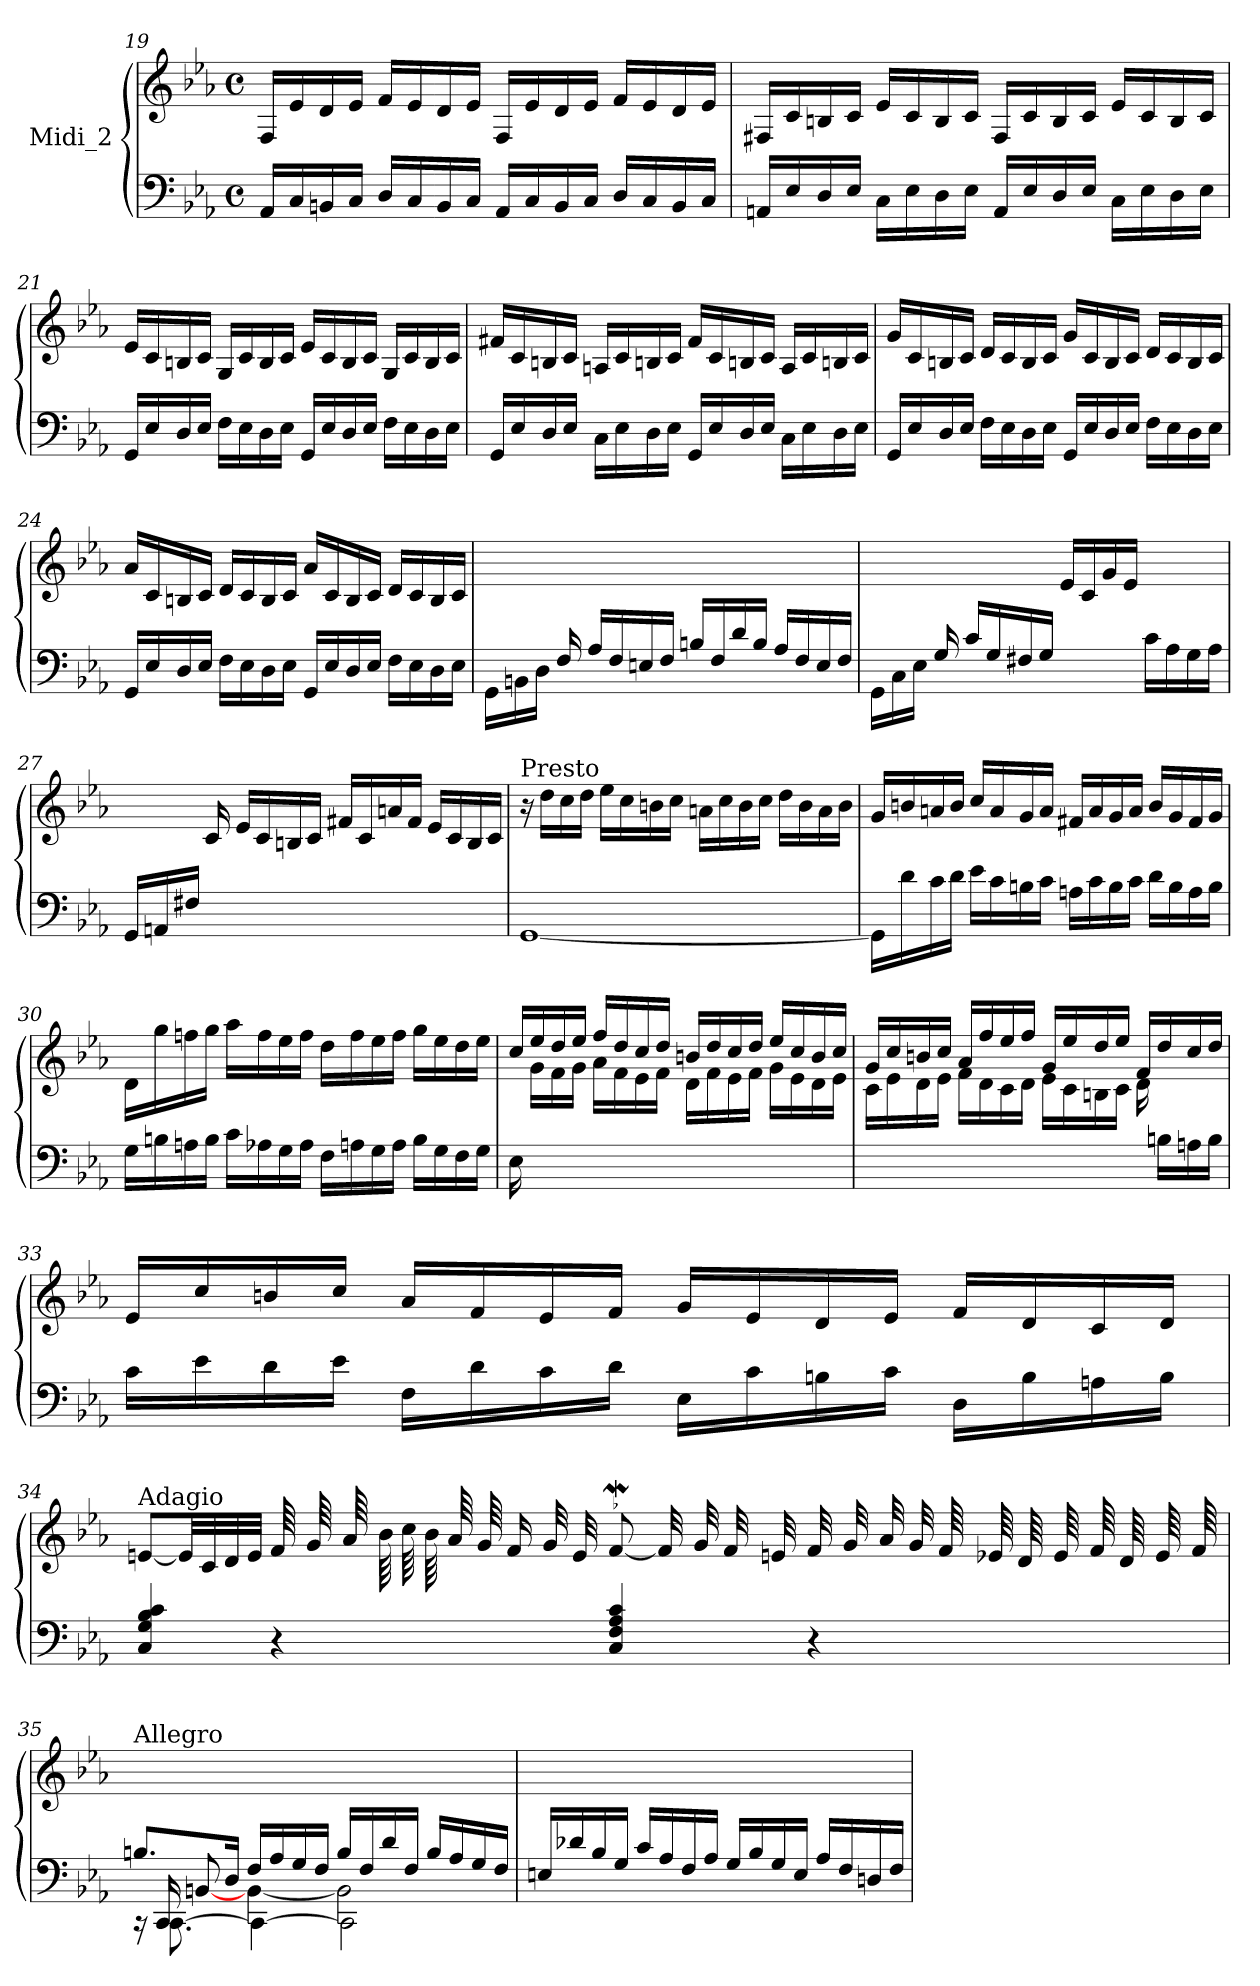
**kern	**kern
*part1	*part1
*staff2	*staff1
*I"Midi_2	*
!!LO:LB:g=z
*clefF4	*clefG2
*k[b-e-a-]	*k[b-e-a-]
*E-:	*E-:
*M4/4	*M4/4
*met(c)	*met(c)
=19	=19
16AA-LL	16FLL
16C	16e-
16BBn	16d
16CJJ	16e-JJ
16DLL	16fLL
16C	16e-
16BB	16d
16CJJ	16e-JJ
16AA-LL	16FLL
16C	16e-
16BB	16d
16CJJ	16e-JJ
16DLL	16fLL
16C	16e-
16BB	16d
16CJJ	16e-JJ
=20	=20
16AAnLL	16F#XLL
16E-	16c
16D	16Bn
16E-JJ	16cJJ
16CLL	16e-LL
16E-	16c
16D	16B
16E-JJ	16cJJ
16AALL	16F#LL
16E-	16c
16D	16B
16E-JJ	16cJJ
16CLL	16e-LL
16E-	16c
16D	16B
16E-JJ	16cJJ
=21	=21
16GGLL	16e-LL
16E-	16c
16D	16Bn
16E-JJ	16cJJ
16FLL	16GLL
16E-	16c
16D	16B
16E-JJ	16cJJ
16GGLL	16e-LL
16E-	16c
16D	16B
16E-JJ	16cJJ
16FLL	16GLL
16E-	16c
16D	16B
16E-JJ	16cJJ
!!LO:LB:g=z
=22	=22
16GGLL	16f#XLL
16E-	16c
16D	16Bn
16E-JJ	16cJJ
16CLL	16AnLL
16E-	16c
16D	16Bn
16E-JJ	16cJJ
16GGLL	16f#LL
16E-	16c
16D	16Bn
16E-JJ	16cJJ
16CLL	16ALL
16E-	16c
16D	16Bn
16E-JJ	16cJJ
=23	=23
16GGLL	16gLL
16E-	16c
16D	16Bn
16E-JJ	16cJJ
16FLL	16dLL
16E-	16c
16D	16B
16E-JJ	16cJJ
16GGLL	16gLL
16E-	16c
16D	16B
16E-JJ	16cJJ
16FLL	16dLL
16E-	16c
16D	16B
16E-JJ	16cJJ
=24	=24
16GGLL	16a-LL
16E-	16c
16D	16Bn
16E-JJ	16cJJ
16FLL	16dLL
16E-	16c
16D	16B
16E-JJ	16cJJ
16GGLL	16a-LL
16E-	16c
16D	16B
16E-JJ	16cJJ
16FLL	16dLL
16E-	16c
16D	16B
16E-JJ	16cJJ
!!LO:LB:g=z
=25	=25
16GG\LL	1ryy
16BBn\	.
16D\JJ	.
16F/	.
16A-/LL	.
16F/	.
16En/	.
16F/JJ	.
16Bn/LL	.
16F/	.
16d/	.
16B/JJ	.
16A-/LL	.
16F/	.
16E/	.
16F/JJ	.
=26	=26
16GG\LL	4ryy
16C\	.
16E-\JJ	.
16G/	.
16c/LL	4ryy
16G/	.
16F#X/	.
16G/JJ	.
4ryy	16e-LL
.	16c
.	16g
.	16e-JJ
16cLL	4ryy
16A-	.
16G	.
16A-JJ	.
=27	=27
16GGLL	8.ryy
16AAn	.
16F#XJJ	.
16ryy	16c
4ryy	16e-LL
.	16c
.	16Bn
.	16cJJ
4ryy	16f#XLL
.	16c
.	16an
.	16f#JJ
4ryy	16e-LL
.	16c
.	16B
.	16cJJ
!!LO:LB:g=z
=28	=28
!	!LO:TX:a:t=Presto
[1GG	16r
.	16ddLL
.	16cc
.	16ddJJ
.	16ee-LL
.	16cc
.	16bn
.	16ccJJ
.	16anLL
.	16cc
.	16b
.	16ccJJ
.	16ddLL
.	16b
.	16a
.	16bJJ
=29	=29
16GGLL]	16gLL
16d	16bn
16c	16an
16dJJ	16bJJ
16e-LL	16ccLL
16c	16a
16Bn	16g
16cJJ	16aJJ
16AnLL	16f#XLL
16c	16a
16B	16g
16cJJ	16aJJ
16dLL	16bLL
16B	16g
16A	16f#
16BJJ	16gJJ
=30	=30
16GLL	16dLL
16Bn	16gg
16An	16ffn
16BJJ	16ggJJ
16cLL	16aa-LL
16A-X	16ff
16G	16ee-
16A-JJ	16ffJJ
16FLL	16ddLL
16An	16ff
16G	16ee-
16AJJ	16ffJJ
16BLL	16ggLL
16G	16ee-
16F	16dd
16GJJ	16ee-JJ
!!LO:LB:g=z
=31	=31
*	*^
16E-	16cc/LL	16ryy
16ryy	16ee-/	16g\LL
8ryy	16dd/	16f\
.	16ee-/JJ	16g\JJ
4ryy	16ff/LL	16a-\LL
.	16dd/	16f\
.	16cc/	16e-\
.	16dd/JJ	16f\JJ
2ryy	16bnLL	16dLL
.	16dd/	16f\
.	16cc/	16e-\
.	16dd/JJ	16f\JJ
.	16ee-/LL	16gLL
.	16cc/	16e-\
.	16b/	16d\
.	16cc/JJ	16e-\JJ
=32	=32	=32
2ryy	16g/LL	16c\LL
.	16cc/	16e-\
.	16bn/	16d\
.	16cc/JJ	16e-\JJ
.	16a-LL	16f\LL
.	16ff/	16d\
.	16ee-/	16c\
.	16ff/JJ	16d\JJ
4ryy	16g/LL	16e-LL
.	16ee-/	16c\
.	16dd/	16Bn\
.	16ee-/JJ	16c\JJ
16ryy	16fLL	16d\
16BnLL	16dd/	8.ryy
16An	16cc/	.
16BJJ	16dd/JJ	.
=33	=33	=33
16cLL	16e-/LL	1ryy
16e-	16cc/	.
16d	16bn/	.
16e-JJ	16cc/JJ	.
16FLL	16a-/LL	.
16d	16f/	.
16c	16e-/	.
16dJJ	16f/JJ	.
16E-LL	16gLL	.
16c	16e-/	.
16Bn	16d/	.
16cJJ	16e-/JJ	.
16DLL	16fLL	.
16B	16d/	.
16An	16c/	.
16BJJ	16d/JJ	.
*	*v	*v
!!LO:LB:g=z
=34	=34
*^	*
*	*^	*
!	!	!	!LO:TX:a:t=Adagio
4C/ 4G/ 4B-/ 4c/	1ryy	1ryy	[8enL
.	.	.	32eLL]
.	.	.	32c
.	.	.	32d
.	.	.	32eJJJ
4r	.	.	64fLLLL
.	.	.	64g
.	.	.	64a-
.	.	.	64b-
.	.	.	64cc
.	.	.	64b-
.	.	.	64a-
.	.	.	64g
.	.	.	16f
.	.	.	32gL
.	.	.	32eJJJ
4C/ 4F/ 4A-/ 4c/	.	.	[8fWL
.	.	.	32fLL]
.	.	.	32g
.	.	.	32f
.	.	.	32enJJJ
4r	.	.	32fLLL
.	.	.	32g
.	.	.	32a-
.	.	.	32g
.	.	.	64fL
.	.	.	64e-X
.	.	.	64d
.	.	.	64e-
.	.	.	64f
.	.	.	64d
.	.	.	64e-
.	.	.	64fJJJJ
=35	=35	=35	=35
!	!	!	!LO:TX:a:t=Allegro
8.Bn/L	16r	16ryy	1ryy
.	16CC/LL	[8.CC\	.
.	[8BBn/J	.	.
16D/J	.	.	.
16FLL	[4BB\	4CC\_	.
16A-	.	.	.
16G	.	.	.
16FJJ	.	.	.
16BLL	2BB\]	2CC\]	.
16F	.	.	.
16d	.	.	.
16FJJ	.	.	.
16B/LL	.	.	.
16A-/	.	.	.
16G/	.	.	.
16F/JJ	.	.	.
!!LO:LB:g=z
=36	=36	=36	=36
16En/LL	1ryy	1ryy	1ryy
16d-X/	.	.	.
16B-/	.	.	.
16G/JJ	.	.	.
16cLL	.	.	.
16A-	.	.	.
16F	.	.	.
16A-JJ	.	.	.
16G/LL	.	.	.
16B-/	.	.	.
16G/	.	.	.
16E/JJ	.	.	.
16A-LL	.	.	.
16F	.	.	.
16Dn	.	.	.
16FJJ	.	.	.
*v	*v	*v	*
=	=
*-	*-
